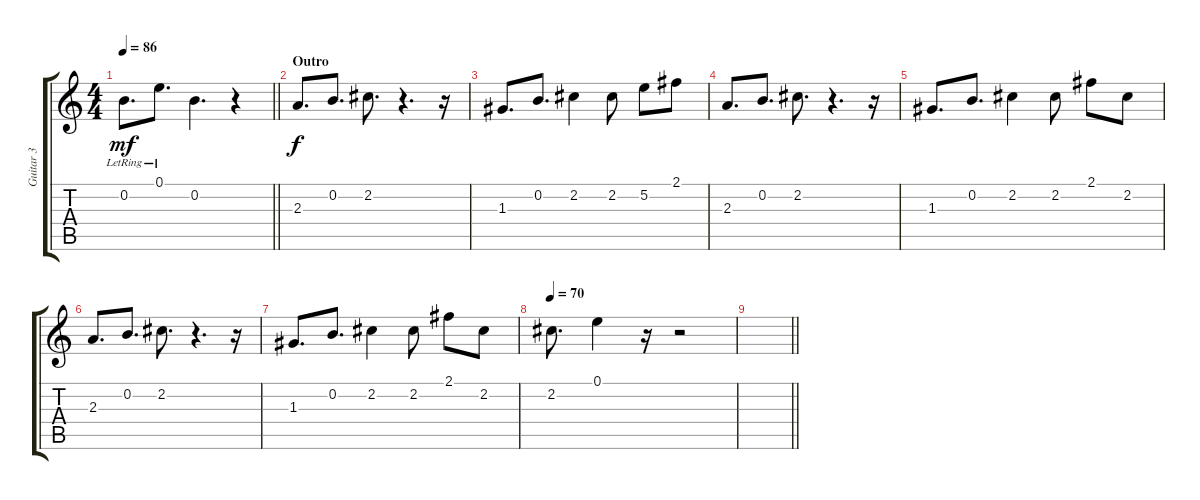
\track ("Guitar 3" "Guitar 3") {instrument electricguitarclean}
\staff {score tabs}
\tuning (E4 B3 G3 D3 A2 E2) {hide}
\ts (4 4)
\tempo 86
\clef g2
\barLineRight lightlight
\ks c
0.2{lr}.8{d dy mf} 0.1{lr}.8{d} 0.2.4{d} r.4 |
\section ("" "Outro")
2.3.8{d dy f} 0.2.8{d} 2.2.8{d} r.4{d} r.16 |
1.3.8{d} 0.2.8{d} 2.2.4 2.2.8 5.2.8 2.1.8 |
2.3.8{d} 0.2.8{d} 2.2.8{d} r.4{d} r.16 |
1.3.8{d} 0.2.8{d} 2.2.4 2.2.8 2.1.8 2.2.8 |
2.3.8{d} 0.2.8{d} 2.2.8{d} r.4{d} r.16 |
1.3.8{d} 0.2.8{d} 2.2.4 2.2.8 2.1.8 2.2.8 |
\tempo 70
2.2.8{d} 0.1.4 r.16 r.2 |
\barLineRight lightlight
